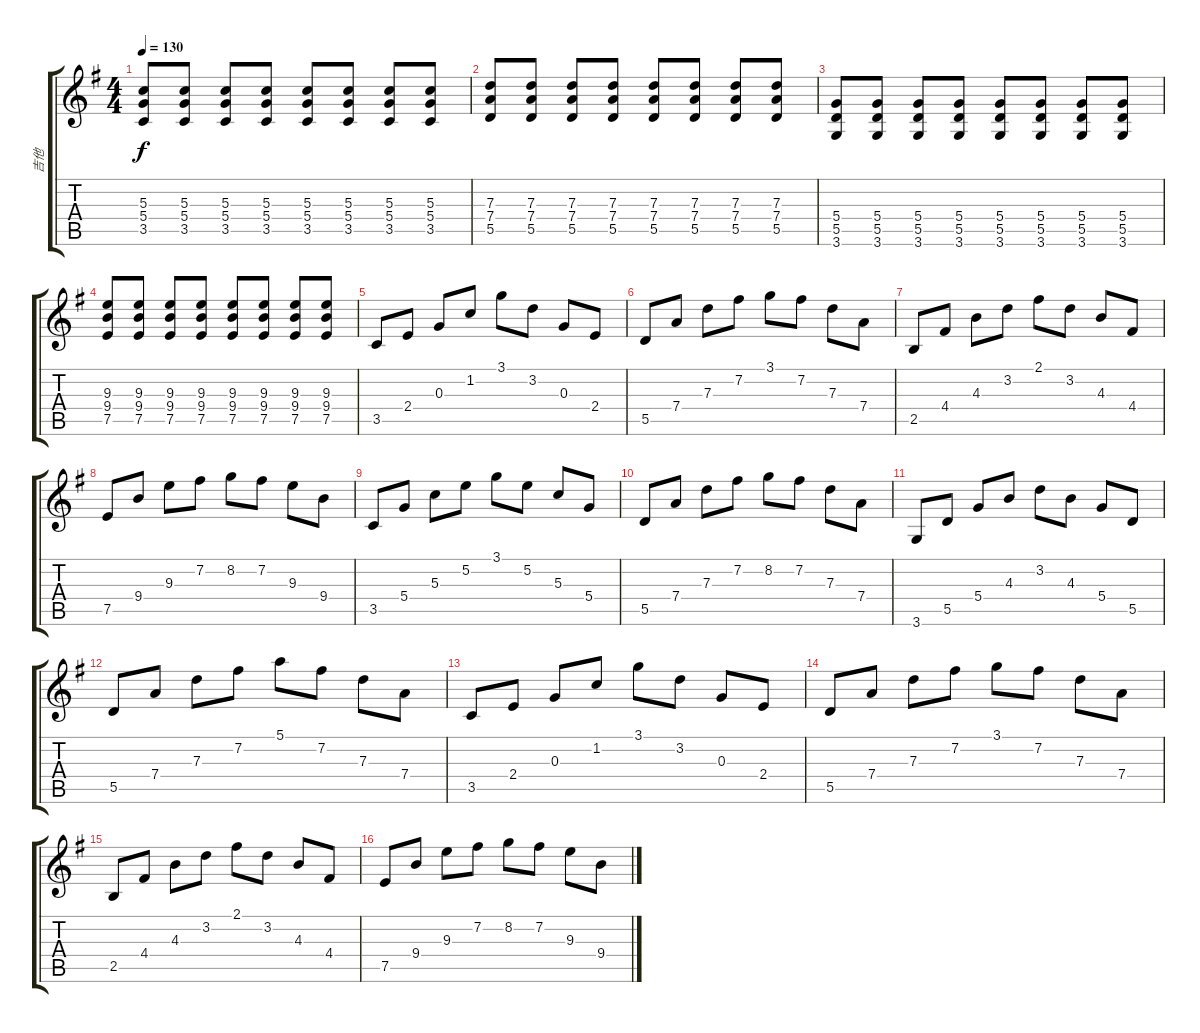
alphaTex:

\track ("吉他" "吉他") {instrument acousticguitarsteel}
\staff {score tabs}
\tuning (E4 B3 G3 D3 A2 E2) {hide}
\ts (4 4)
\tempo 130
\clef g2
\ks g
(5.3 5.4 3.5).8{dy f} (5.3 5.4 3.5).8 (5.3 5.4 3.5).8 (5.3 5.4 3.5).8 (5.3 5.4 3.5).8 (5.3 5.4 3.5).8 (5.3 5.4 3.5).8 (5.3 5.4 3.5).8 |
(7.3 7.4 5.5).8 (7.3 7.4 5.5).8 (7.3 7.4 5.5).8 (7.3 7.4 5.5).8 (7.3 7.4 5.5).8 (7.3 7.4 5.5).8 (7.3 7.4 5.5).8 (7.3 7.4 5.5).8 |
(5.4 5.5 3.6).8 (5.4 5.5 3.6).8 (5.4 5.5 3.6).8 (5.4 5.5 3.6).8 (5.4 5.5 3.6).8 (5.4 5.5 3.6).8 (5.4 5.5 3.6).8 (5.4 5.5 3.6).8 |
(9.3 9.4 7.5).8 (9.3 9.4 7.5).8 (9.3 9.4 7.5).8 (9.3 9.4 7.5).8 (9.3 9.4 7.5).8 (9.3 9.4 7.5).8 (9.3 9.4 7.5).8 (9.3 9.4 7.5).8 |
3.5.8 2.4.8 0.3.8 1.2.8 3.1.8 3.2.8 0.3.8 2.4.8 |
5.5.8 7.4.8 7.3.8 7.2.8 3.1.8 7.2.8 7.3.8 7.4.8 |
2.5.8 4.4.8 4.3.8 3.2.8 2.1.8 3.2.8 4.3.8 4.4.8 |
7.5.8 9.4.8 9.3.8 7.2.8 8.2.8 7.2.8 9.3.8 9.4.8 |
3.5.8 5.4.8 5.3.8 5.2.8 3.1.8 5.2.8 5.3.8 5.4.8 |
5.5.8 7.4.8 7.3.8 7.2.8 8.2.8 7.2.8 7.3.8 7.4.8 |
3.6.8 5.5.8 5.4.8 4.3.8 3.2.8 4.3.8 5.4.8 5.5.8 |
5.5.8 7.4.8 7.3.8 7.2.8 5.1.8 7.2.8 7.3.8 7.4.8 |
3.5.8 2.4.8 0.3.8 1.2.8 3.1.8 3.2.8 0.3.8 2.4.8 |
5.5.8 7.4.8 7.3.8 7.2.8 3.1.8 7.2.8 7.3.8 7.4.8 |
2.5.8 4.4.8 4.3.8 3.2.8 2.1.8 3.2.8 4.3.8 4.4.8 |
7.5.8 9.4.8 9.3.8 7.2.8 8.2.8 7.2.8 9.3.8 9.4.8
